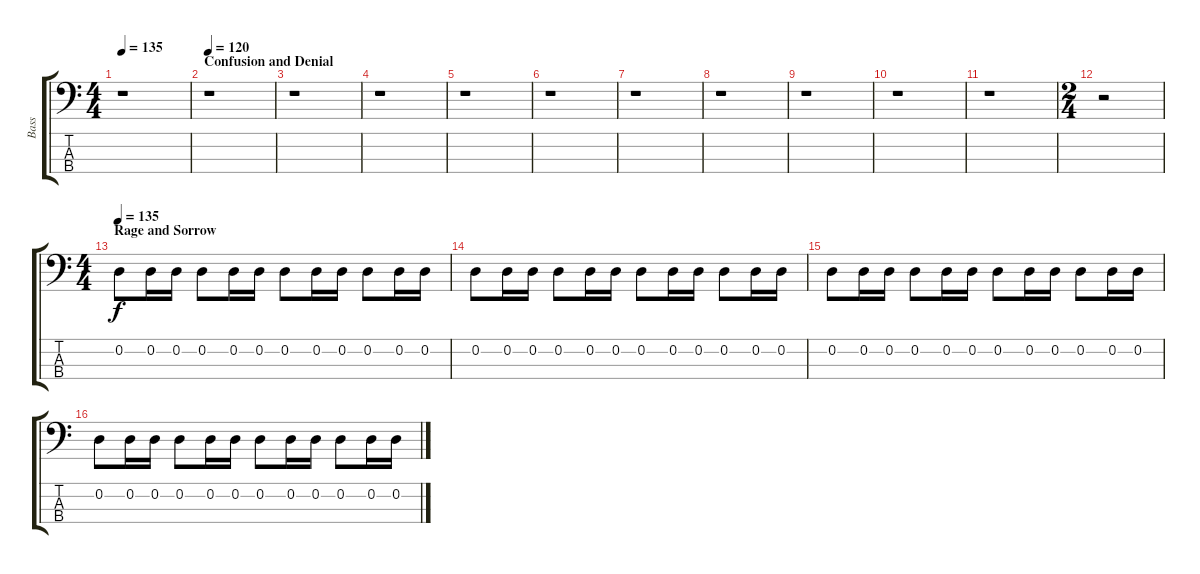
\track ("Bass" "Bass") {instrument electricbasspick}
\staff {score tabs}
\tuning (G2 D2 A1 E1) {hide}
\ts (4 4)
\tempo 135
\clef f4
\ks c
r.1{dy f instrument electricbasspick} |
\section ("" "Confusion and Denial ")
\tempo 120
r.1 |
r.1 |
r.1 |
r.1 |
r.1 |
r.1 |
r.1 |
r.1 |
r.1 |
r.1 |
\ts (2 4)
r.2 |
\ts (4 4)
\section ("" "Rage and Sorrow")
\tempo 135
0.2.8 0.2.16 0.2.16 0.2.8 0.2.16 0.2.16 0.2.8 0.2.16 0.2.16 0.2.8 0.2.16 0.2.16 |
0.2.8 0.2.16 0.2.16 0.2.8 0.2.16 0.2.16 0.2.8 0.2.16 0.2.16 0.2.8 0.2.16 0.2.16 |
0.2.8 0.2.16 0.2.16 0.2.8 0.2.16 0.2.16 0.2.8 0.2.16 0.2.16 0.2.8 0.2.16 0.2.16 |
0.2.8 0.2.16 0.2.16 0.2.8 0.2.16 0.2.16 0.2.8 0.2.16 0.2.16 0.2.8 0.2.16 0.2.16
